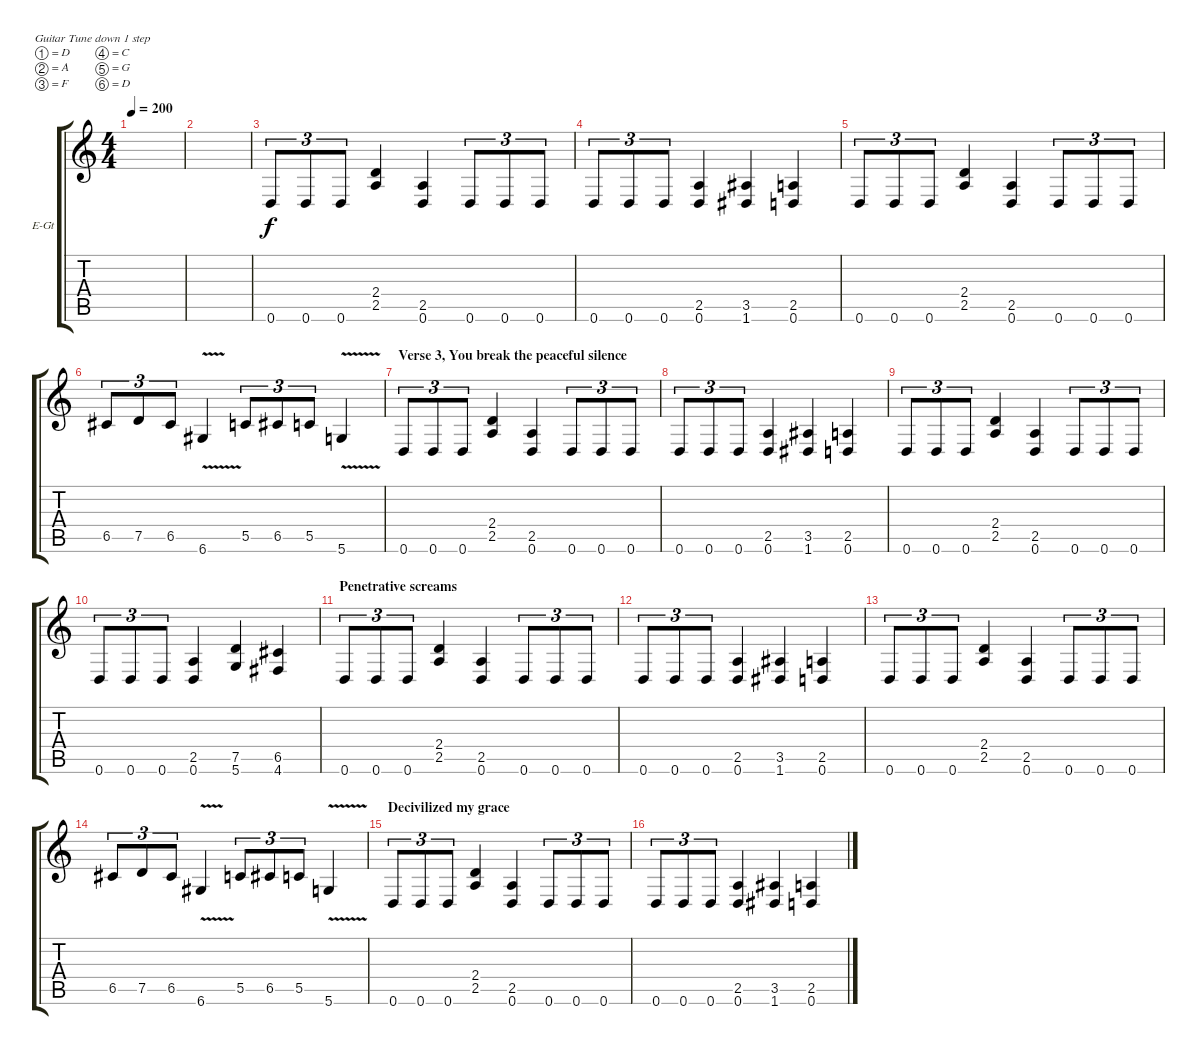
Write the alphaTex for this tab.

\defaultSystemsLayout 4
\bracketExtendMode groupsimilarinstruments
\firstSystemTrackNameOrientation horizontal
\otherSystemsTrackNameOrientation horizontal
\track ("Bernd Kost I" "E-Gt") {instrument distortionguitar}
\staff {score tabs}
\tuning (D4 A3 F3 C3 G2 D2)
\ts (4 4)
\tempo 200
\clef g2
\ks c
|
|
0.6.8{tu (3 2)} 0.6.8{tu (3 2)} 0.6.8{tu (3 2)} (2.4 2.5).4 (2.5 0.6).4 0.6.8{tu (3 2)} 0.6.8{tu (3 2)} 0.6.8{tu (3 2)} |
0.6.8{tu (3 2)} 0.6.8{tu (3 2)} 0.6.8{tu (3 2)} (2.5 0.6).4 (1.6 3.5).4 (2.5 0.6).4 |
0.6.8{tu (3 2)} 0.6.8{tu (3 2)} 0.6.8{tu (3 2)} (2.5 2.4).4 (2.5 0.6).4 0.6.8{tu (3 2)} 0.6.8{tu (3 2)} 0.6.8{tu (3 2)} |
6.5.8{tu (3 2)} 7.5.8{tu (3 2)} 6.5.8{tu (3 2)} 6.6{v}.4 5.5.8{tu (3 2)} 6.5.8{tu (3 2)} 5.5.8{tu (3 2)} 5.6{v}.4 |
\section ("" "Verse 3, You break the peaceful silence")
0.6.8{tu (3 2)} 0.6.8{tu (3 2)} 0.6.8{tu (3 2)} (2.5 2.4).4 (2.5 0.6).4 0.6.8{tu (3 2)} 0.6.8{tu (3 2)} 0.6.8{tu (3 2)} |
0.6.8{tu (3 2)} 0.6.8{tu (3 2)} 0.6.8{tu (3 2)} (2.5 0.6).4 (1.6 3.5).4 (2.5 0.6).4 |
0.6.8{tu (3 2)} 0.6.8{tu (3 2)} 0.6.8{tu (3 2)} (2.5 2.4).4 (2.5 0.6).4 0.6.8{tu (3 2)} 0.6.8{tu (3 2)} 0.6.8{tu (3 2)} |
0.6.8{tu (3 2)} 0.6.8{tu (3 2)} 0.6.8{tu (3 2)} (2.5 0.6).4 (5.6 7.5).4 (6.5 4.6).4 |
\section ("" "Penetrative screams")
0.6.8{tu (3 2)} 0.6.8{tu (3 2)} 0.6.8{tu (3 2)} (2.5 2.4).4 (2.5 0.6).4 0.6.8{tu (3 2)} 0.6.8{tu (3 2)} 0.6.8{tu (3 2)} |
0.6.8{tu (3 2)} 0.6.8{tu (3 2)} 0.6.8{tu (3 2)} (2.5 0.6).4 (1.6 3.5).4 (2.5 0.6).4 |
0.6.8{tu (3 2)} 0.6.8{tu (3 2)} 0.6.8{tu (3 2)} (2.5 2.4).4 (2.5 0.6).4 0.6.8{tu (3 2)} 0.6.8{tu (3 2)} 0.6.8{tu (3 2)} |
6.5.8{tu (3 2)} 7.5.8{tu (3 2)} 6.5.8{tu (3 2)} 6.6{v}.4 5.5.8{tu (3 2)} 6.5.8{tu (3 2)} 5.5.8{tu (3 2)} 5.6{v}.4 |
\section ("" "Decivilized my grace")
0.6.8{tu (3 2)} 0.6.8{tu (3 2)} 0.6.8{tu (3 2)} (2.5 2.4).4 (2.5 0.6).4 0.6.8{tu (3 2)} 0.6.8{tu (3 2)} 0.6.8{tu (3 2)} |
0.6.8{tu (3 2)} 0.6.8{tu (3 2)} 0.6.8{tu (3 2)} (2.5 0.6).4 (1.6 3.5).4 (2.5 0.6).4
